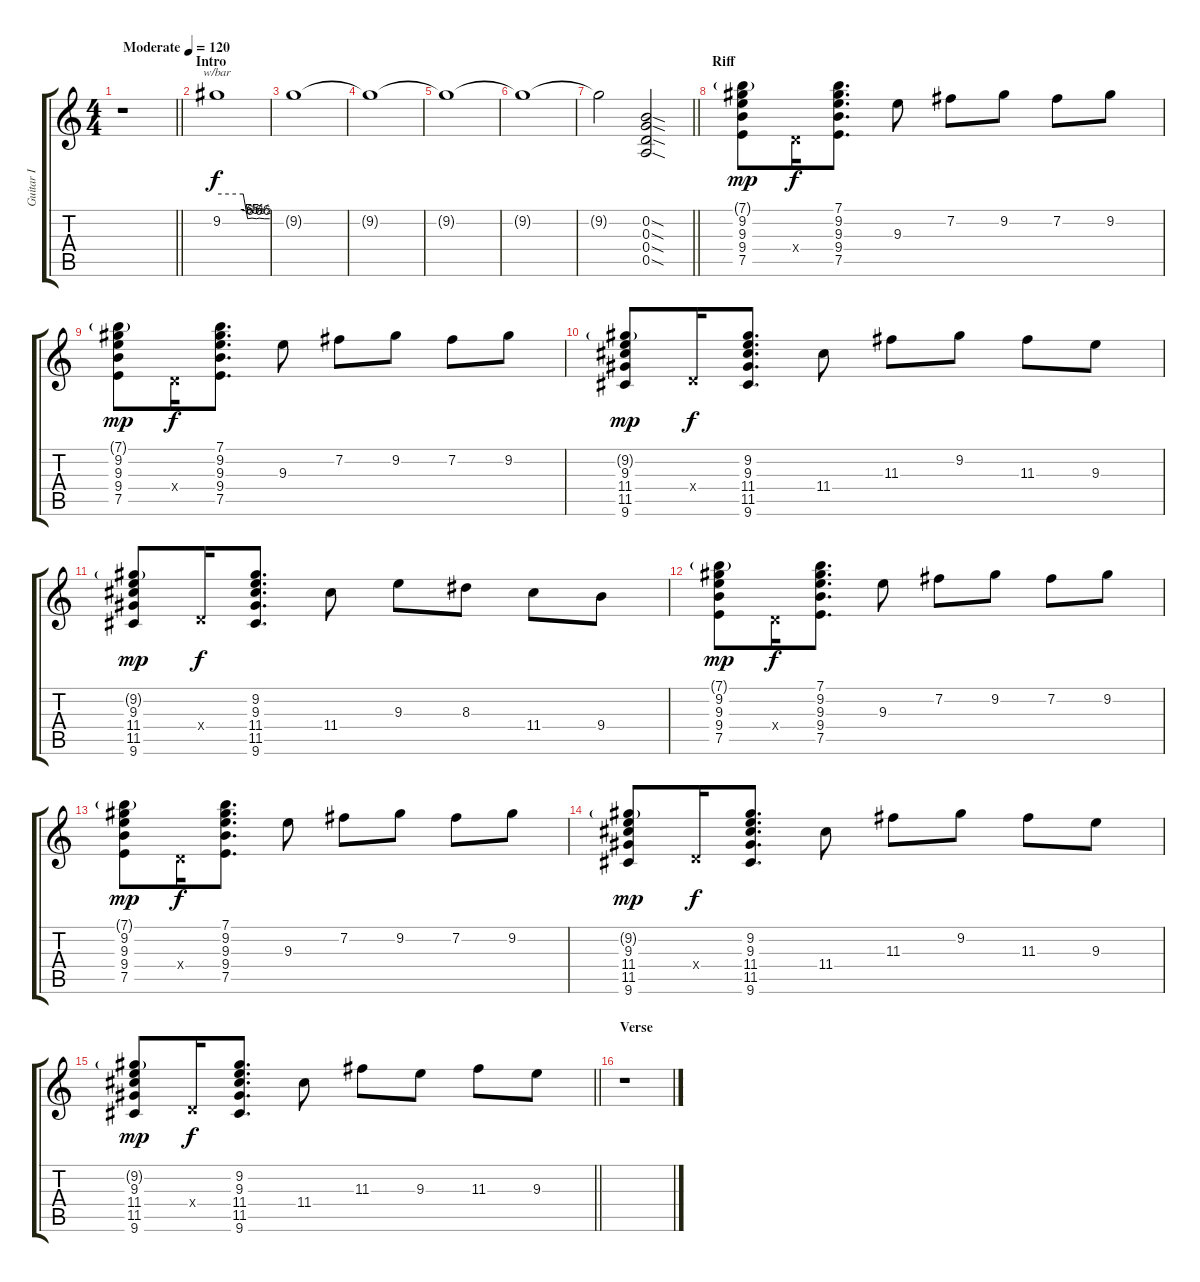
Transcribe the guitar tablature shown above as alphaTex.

\track ("Guitar I" "Guitar I") {instrument overdrivenguitar}
\staff {score tabs}
\tuning (E4 B3 G3 D3 A2 E2) {hide}
\ts (4 4)
\tempo (120 "Moderate")
\clef g2
\barLineRight lightlight
\ks c
r.1{dy f instrument overdrivenguitar} |
\section ("" "Intro")
9.2.1{tbe (custom default 0 0 30 0 35 -24 40 -22 45 -24 48 -22 54 -24 60 -24)} |
9.2{t}.1 |
9.2{t}.1 |
9.2{t}.1 |
9.2{t}.1 |
\barLineRight lightlight
9.2{t}.2 (0.2{sod} 0.3{sod} 0.4{sod} 0.5{sod}).2 |
\section ("" "Riff")
(7.1{g} 9.2 9.3 9.4 7.5).8{dy mp} 0.4{x}.16{dy f} (7.1 9.2 9.3 9.4 7.5).8{d} 9.3.8 7.2.8 9.2.8 7.2.8 9.2.8 |
(7.1{g} 9.2 9.3 9.4 7.5).8{dy mp} 0.4{x}.16{dy f} (7.1 9.2 9.3 9.4 7.5).8{d} 9.3.8 7.2.8 9.2.8 7.2.8 9.2.8 |
(9.2{g} 9.3 11.4 11.5 9.6).8{dy mp} 0.4{x}.16{dy f} (9.2 9.3 11.4 11.5 9.6).8{d} 11.4.8 11.3.8 9.2.8 11.3.8 9.3.8 |
(9.2{g} 9.3 11.4 11.5 9.6).8{dy mp} 0.4{x}.16{dy f} (9.2 9.3 11.4 11.5 9.6).8{d} 11.4.8 9.3.8 8.3.8 11.4.8 9.4.8 |
(7.1{g} 9.2 9.3 9.4 7.5).8{dy mp} 0.4{x}.16{dy f} (7.1 9.2 9.3 9.4 7.5).8{d} 9.3.8 7.2.8 9.2.8 7.2.8 9.2.8 |
(7.1{g} 9.2 9.3 9.4 7.5).8{dy mp} 0.4{x}.16{dy f} (7.1 9.2 9.3 9.4 7.5).8{d} 9.3.8 7.2.8 9.2.8 7.2.8 9.2.8 |
(9.2{g} 9.3 11.4 11.5 9.6).8{dy mp} 0.4{x}.16{dy f} (9.2 9.3 11.4 11.5 9.6).8{d} 11.4.8 11.3.8 9.2.8 11.3.8 9.3.8 |
\barLineRight lightlight
(9.2{g} 9.3 11.4 11.5 9.6).8{dy mp} 0.4{x}.16{dy f} (9.2 9.3 11.4 11.5 9.6).8{d} 11.4.8 11.3.8 9.3.8 11.3.8 9.3.8 |
\section ("" "Verse")
r.1
